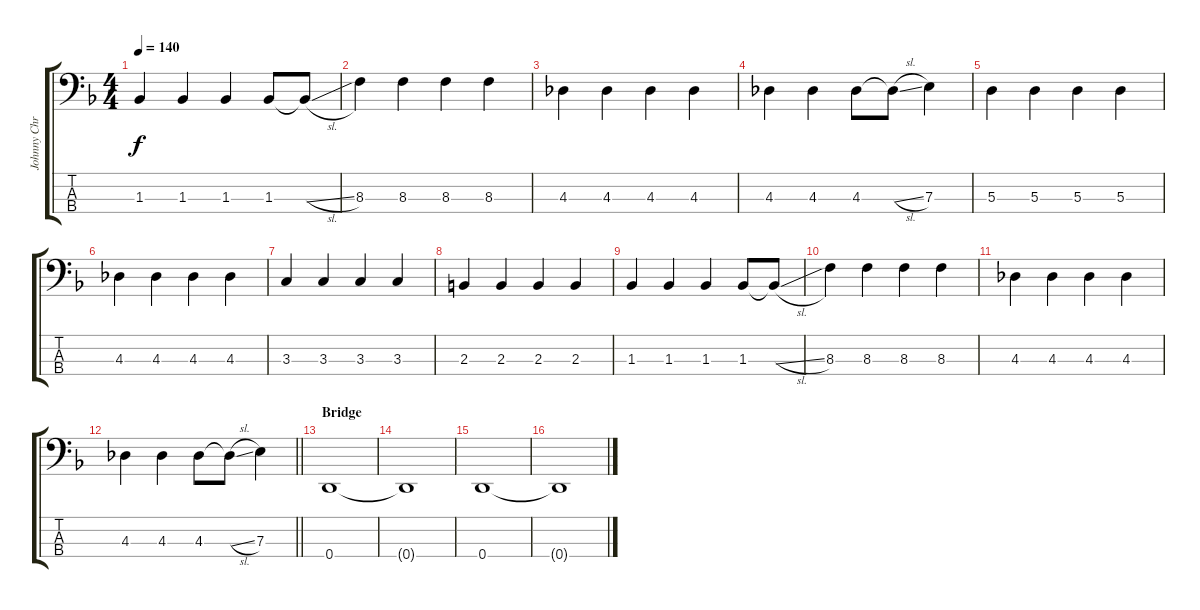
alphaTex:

\track ("Johnny Christ" "Johnny Chr") {instrument slapbass2}
\staff {score tabs}
\tuning (G2 D2 A1 D1) {hide}
\ts (4 4)
\tempo 140
\clef f4
\ks dminor
1.3.4{dy f} 1.3.4 1.3.4 1.3.8 1.3{sl t}.8 |
8.3.4 8.3.4 8.3.4 8.3.4 |
4.3.4 4.3.4 4.3.4 4.3.4 |
4.3.4 4.3.4 4.3.8 4.3{sl t}.8 7.3.4 |
5.3.4 5.3.4 5.3.4 5.3.4 |
4.3.4 4.3.4 4.3.4 4.3.4 |
3.3.4 3.3.4 3.3.4 3.3.4 |
2.3.4 2.3.4 2.3.4 2.3.4 |
1.3.4 1.3.4 1.3.4 1.3.8 1.3{sl t}.8 |
8.3.4 8.3.4 8.3.4 8.3.4 |
4.3.4 4.3.4 4.3.4 4.3.4 |
\barLineRight lightlight
4.3.4 4.3.4 4.3.8 4.3{sl t}.8 7.3.4 |
\section ("" "Bridge")
0.4.1 |
0.4{t}.1 |
0.4.1 |
0.4{t}.1
